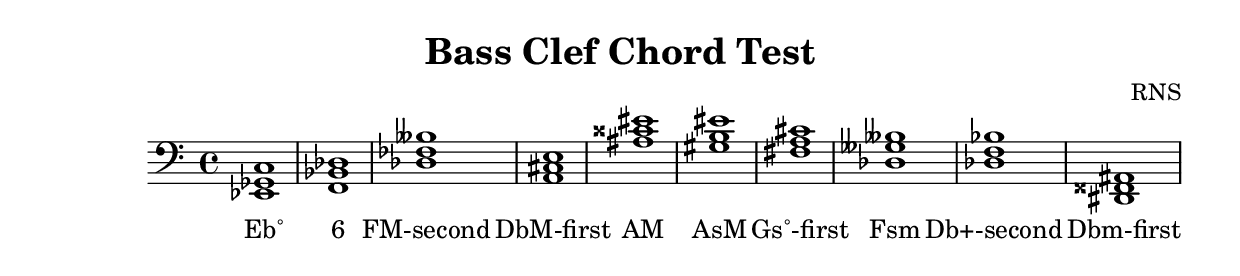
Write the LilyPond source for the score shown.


\version "2.18.2"
\header { 
	title = "Bass Clef Chord Test"
 composer = "RNS"
}

\score{
	\new Staff {
		\clef bass

		< ees, ges, c >1 < f, bes, des > < des fes beses > < a, cis e > < ais cisis' eis' > < gis b eis' > < fis a cis' > < des geses beses > < des f bes > < dis, fisis, ais, > }
		\addlyrics{
			Eb˚"6" FM-second DbM-first AM AsM Gs˚-first Fsm Db+-second Dbm-first DsM 
		}
}